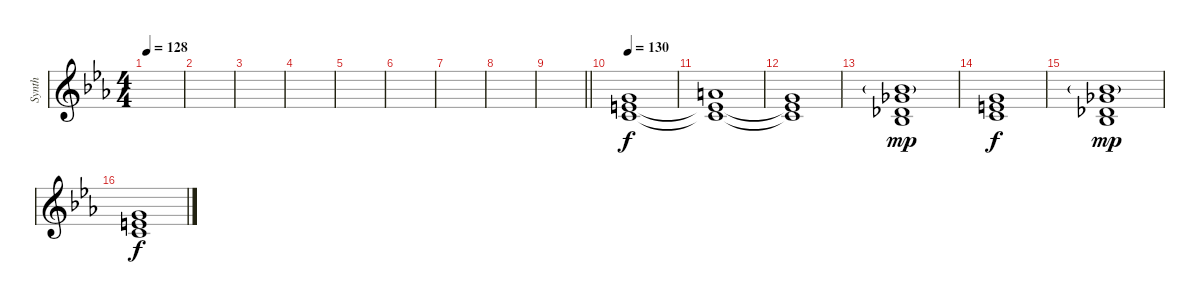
\track ("Synth" "Synth") {instrument stringensemble1}
\staff {score}
\tuning (E4 C4 G3 C3 G2 C2) {hide}
\ts (4 4)
\tempo 128
\clef g2
\ks cminor
|
|
|
|
|
|
|
|
\barLineRight lightlight
|
\tempo 130
(3.1 4.2 5.3).1 |
(5.1 4.2{t} 5.3{t}).1 |
(3.1 4.2{t} 5.3{t}).1 |
(6.1{g} 6.2 6.3 10.4).1{dy mp} |
(0.1 7.2 5.3).1{dy f} |
(6.1{g} 6.2 6.3 10.4).1{dy mp} |
(0.1 7.2 5.3).1{dy f}
